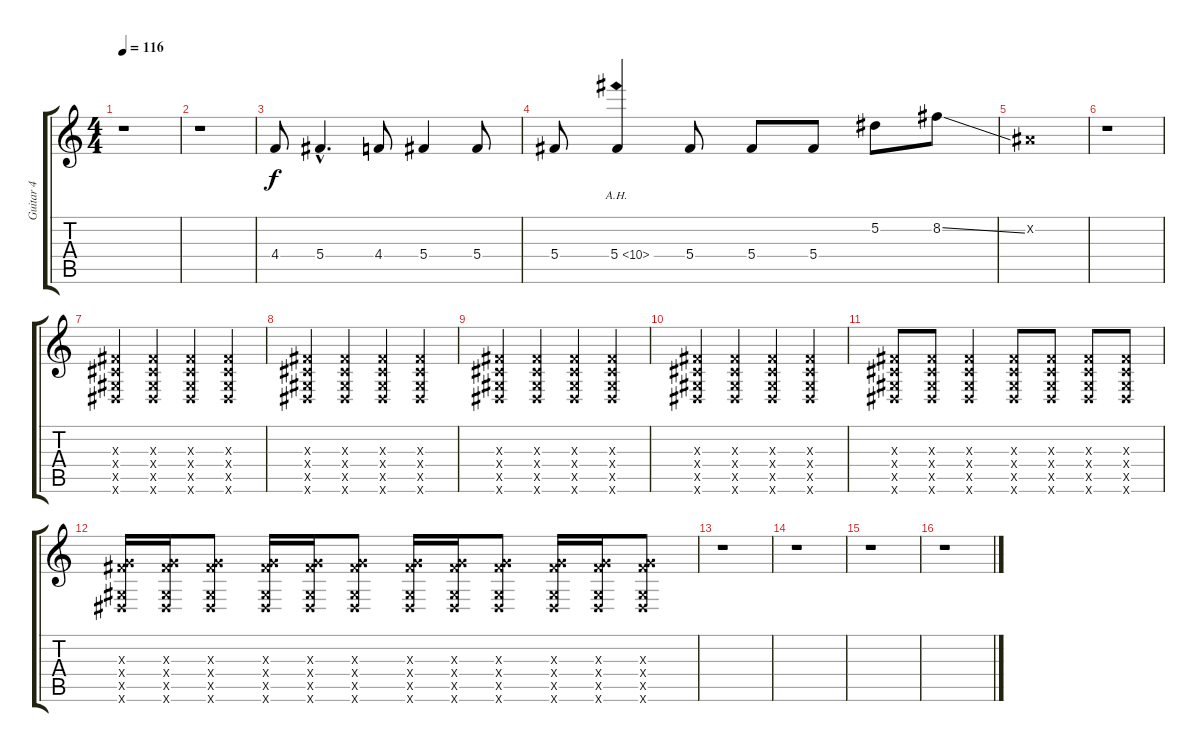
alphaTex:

\track ("Guitar 4" "Guitar 4") {instrument overdrivenguitar}
\staff {score tabs}
\tuning (Eb4 Bb3 Gb3 Db3 Ab2 Eb2) {hide}
\ts (4 4)
\tempo 116
\clef g2
\ks c
r.1{dy mp} |
r.1 |
4.4.8{dy f volume 12} 5.4{hac}.4{d} 4.4.8 5.4.4 5.4.8 |
5.4.8 5.4{ah 5}.4 5.4.8 5.4.8 5.4.8 5.2.8 8.2{ss}.8 |
0.2{x}.1 |
r.1 |
(0.3{x} 0.4{x} 0.5{x} 0.6{x}).4{volume 9} (0.3{x} 0.4{x} 0.5{x} 0.6{x}).4 (0.3{x} 0.4{x} 0.5{x} 0.6{x}).4 (0.3{x} 0.4{x} 0.5{x} 0.6{x}).4 |
(0.3{x} 0.4{x} 0.5{x} 0.6{x}).4 (0.3{x} 0.4{x} 0.5{x} 0.6{x}).4 (0.3{x} 0.4{x} 0.5{x} 0.6{x}).4 (0.3{x} 0.4{x} 0.5{x} 0.6{x}).4 |
(0.3{x} 0.4{x} 0.5{x} 0.6{x}).4 (0.3{x} 0.4{x} 0.5{x} 0.6{x}).4 (0.3{x} 0.4{x} 0.5{x} 0.6{x}).4 (0.3{x} 0.4{x} 0.5{x} 0.6{x}).4 |
(0.3{x} 0.4{x} 0.5{x} 0.6{x}).4 (0.3{x} 0.4{x} 0.5{x} 0.6{x}).4 (0.3{x} 0.4{x} 0.5{x} 0.6{x}).4 (0.3{x} 0.4{x} 0.5{x} 0.6{x}).4 |
(0.3{x} 0.4{x} 0.5{x} 0.6{x}).8 (0.3{x} 0.4{x} 0.5{x} 0.6{x}).8 (0.3{x} 0.4{x} 0.5{x} 0.6{x}).4 (0.3{x} 0.4{x} 0.5{x} 0.6{x}).8 (0.3{x} 0.4{x} 0.5{x} 0.6{x}).8 (0.3{x} 0.4{x} 0.5{x} 0.6{x}).8 (0.3{x} 0.4{x} 0.5{x} 0.6{x}).8 |
(0.3{x} 6.4{x} 0.5{x} 0.6{x}).16 (0.3{x} 6.4{x} 0.5{x} 0.6{x}).16 (0.3{x} 6.4{x} 0.5{x} 0.6{x}).8 (0.3{x} 6.4{x} 0.5{x} 0.6{x}).16 (0.3{x} 6.4{x} 0.5{x} 0.6{x}).16 (0.3{x} 6.4{x} 0.5{x} 0.6{x}).8 (0.3{x} 6.4{x} 0.5{x} 0.6{x}).16 (0.3{x} 6.4{x} 0.5{x} 0.6{x}).16 (0.3{x} 6.4{x} 0.5{x} 0.6{x}).8 (0.3{x} 6.4{x} 0.5{x} 0.6{x}).16 (0.3{x} 6.4{x} 0.5{x} 0.6{x}).16 (0.3{x} 6.4{x} 0.5{x} 0.6{x}).8 |
r.1{volume 13} |
r.1 |
r.1 |
r.1
